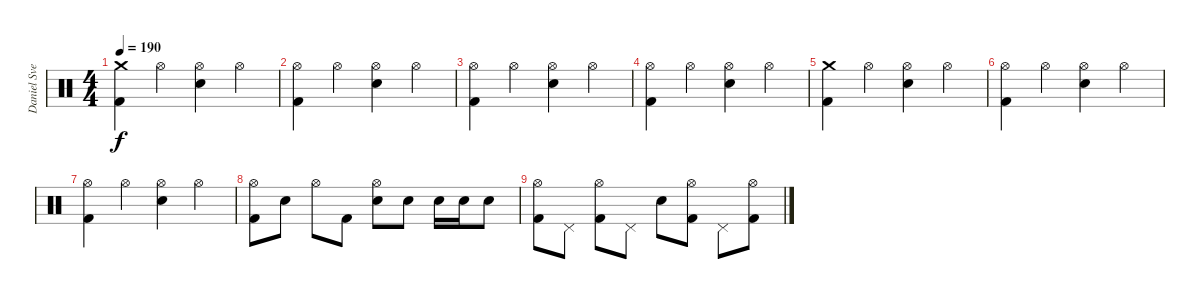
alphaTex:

\track ("Daniel Svensson" "Daniel Sve") {instrument percussion}
\staff {score}
\articulation defaults
\ts (4 4)
\tempo 190
\clef neutral
\ks c
("Kick (hit) 2" "Crash medium (hit)").4{dy f} "Hi-Hat (open)".4 ("Electric Snare (hit)" "Hi-Hat (open)").4 "Hi-Hat (open)".4 |
("Kick (hit) 2" "Hi-Hat (open)").4 "Hi-Hat (open)".4 ("Electric Snare (hit)" "Hi-Hat (open)").4 "Hi-Hat (open)".4 |
("Kick (hit) 2" "Hi-Hat (open)").4 "Hi-Hat (open)".4 ("Electric Snare (hit)" "Hi-Hat (open)").4 "Hi-Hat (open)".4 |
("Kick (hit) 2" "Hi-Hat (open)").4 "Hi-Hat (open)".4 ("Electric Snare (hit)" "Hi-Hat (open)").4 "Hi-Hat (open)".4 |
("Kick (hit) 2" "Crash medium (hit)").4 "Hi-Hat (open)".4 ("Electric Snare (hit)" "Hi-Hat (open)").4 "Hi-Hat (open)".4 |
("Kick (hit) 2" "Hi-Hat (open)").4 "Hi-Hat (open)".4 ("Electric Snare (hit)" "Hi-Hat (open)").4 "Hi-Hat (open)".4 |
("Kick (hit) 2" "Hi-Hat (open)").4 "Hi-Hat (open)".4 ("Electric Snare (hit)" "Hi-Hat (open)").4 "Hi-Hat (open)".4 |
("Kick (hit) 2" "Hi-Hat (open)").8 "Electric Snare (hit)".8 "Hi-Hat (open)".8 "Kick (hit) 2".8 ("Electric Snare (hit)" "Hi-Hat (open)").8 "Electric Snare (hit)".8 "Electric Snare (hit)".16 "Electric Snare (hit)".16 "Electric Snare (hit)".8 |
("Kick (hit) 2" "Hi-Hat (open)").8 "Pedal Hi-Hat (hit)".8 ("Kick (hit) 2" "Hi-Hat (open)").8 "Pedal Hi-Hat (hit)".8 "Electric Snare (hit)".8 ("Kick (hit) 2" "Hi-Hat (open)").8 "Pedal Hi-Hat (hit)".8 ("Kick (hit) 2" "Hi-Hat (open)").8
